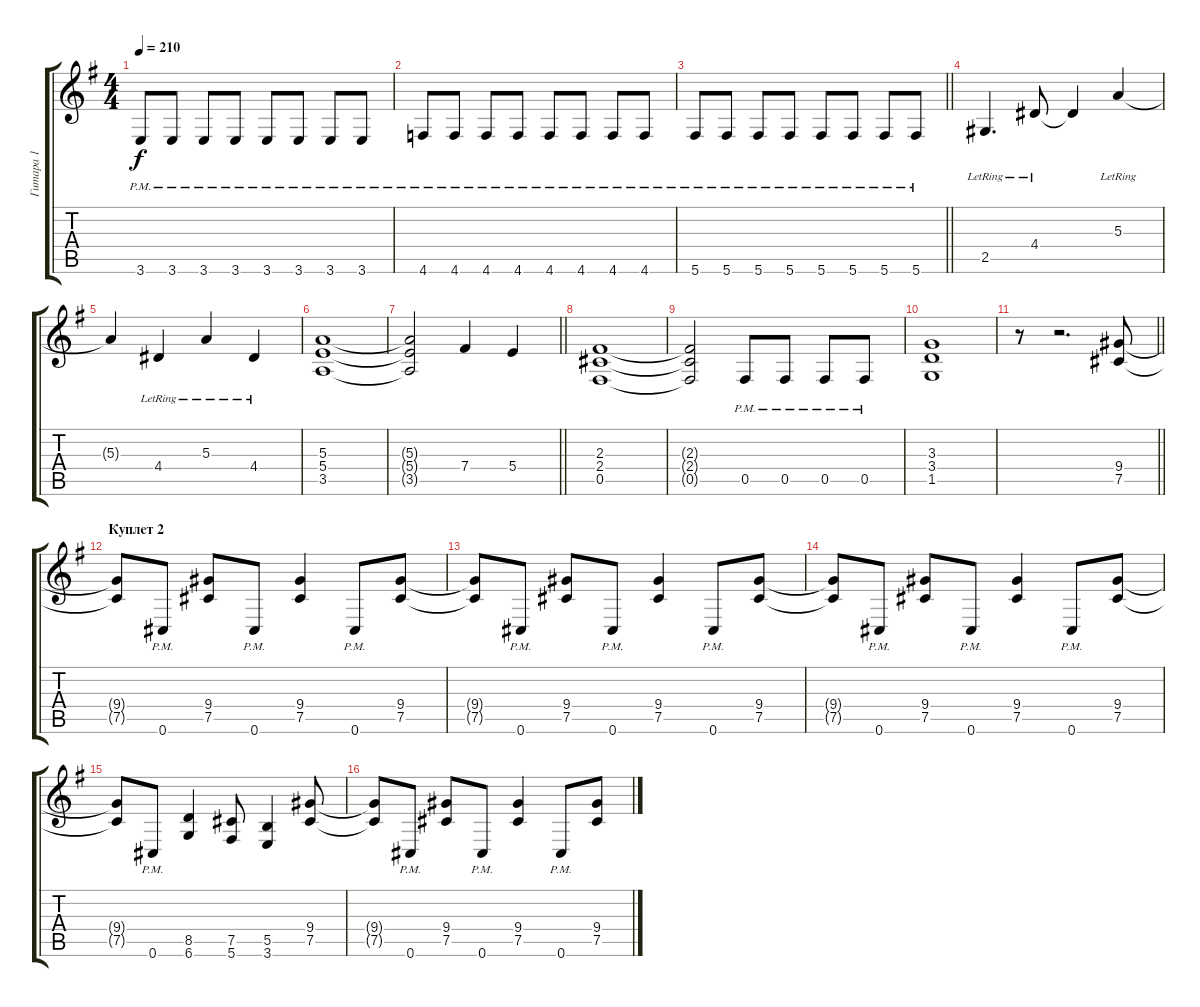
\track ("Гитара 1" "Гитара 1") {instrument distortionguitar}
\staff {score tabs}
\tuning (Db4 Ab3 E3 B2 Gb2 Db2) {hide}
\ts (4 4)
\tempo 210
\clef g2
\ks g
3.6{pm}.8{dy f} 3.6{pm}.8 3.6{pm}.8 3.6{pm}.8 3.6{pm}.8 3.6{pm}.8 3.6{pm}.8 3.6{pm}.8 |
4.6{pm}.8 4.6{pm}.8 4.6{pm}.8 4.6{pm}.8 4.6{pm}.8 4.6{pm}.8 4.6{pm}.8 4.6{pm}.8 |
\barLineRight lightlight
5.6{pm}.8 5.6{pm}.8 5.6{pm}.8 5.6{pm}.8 5.6{pm}.8 5.6{pm}.8 5.6{pm}.8 5.6{pm}.8 |
\section ("" "")
2.5{lr}.4{d} 4.4{lr}.8 4.4{t}.4 5.3{lr}.4 |
5.3{t}.4 4.4{lr}.4 5.3{lr}.4 4.4{lr}.4 |
(5.3 5.4 3.5).1 |
\barLineRight lightlight
(5.3{t} 5.4{t} 3.5{t}).2 7.4.4 5.4.4 |
(2.3 2.4 0.5).1 |
(2.3{t} 2.4{t} 0.5{t}).2 0.5{pm}.8 0.5{pm}.8 0.5{pm}.8 0.5{pm}.8 |
(3.3 3.4 1.5).1 |
\barLineRight lightlight
r.8 r.2{d} (9.4 7.5).8 |
\section ("" "Куплет 2")
(9.4{t} 7.5{t}).8 0.6{pm}.8 (9.4 7.5).8 0.6{pm}.8 (9.4 7.5).4 0.6{pm}.8 (9.4 7.5).8 |
(9.4{t} 7.5{t}).8 0.6{pm}.8 (9.4 7.5).8 0.6{pm}.8 (9.4 7.5).4 0.6{pm}.8 (9.4 7.5).8 |
(9.4{t} 7.5{t}).8 0.6{pm}.8 (9.4 7.5).8 0.6{pm}.8 (9.4 7.5).4 0.6{pm}.8 (9.4 7.5).8 |
(9.4{t} 7.5{t}).8 0.6{pm}.8 (8.5 6.6).4 (7.5 5.6).8 (5.5 3.6).4 (9.4 7.5).8 |
(9.4{t} 7.5{t}).8 0.6{pm}.8 (9.4 7.5).8 0.6{pm}.8 (9.4 7.5).4 0.6{pm}.8 (9.4 7.5).8
